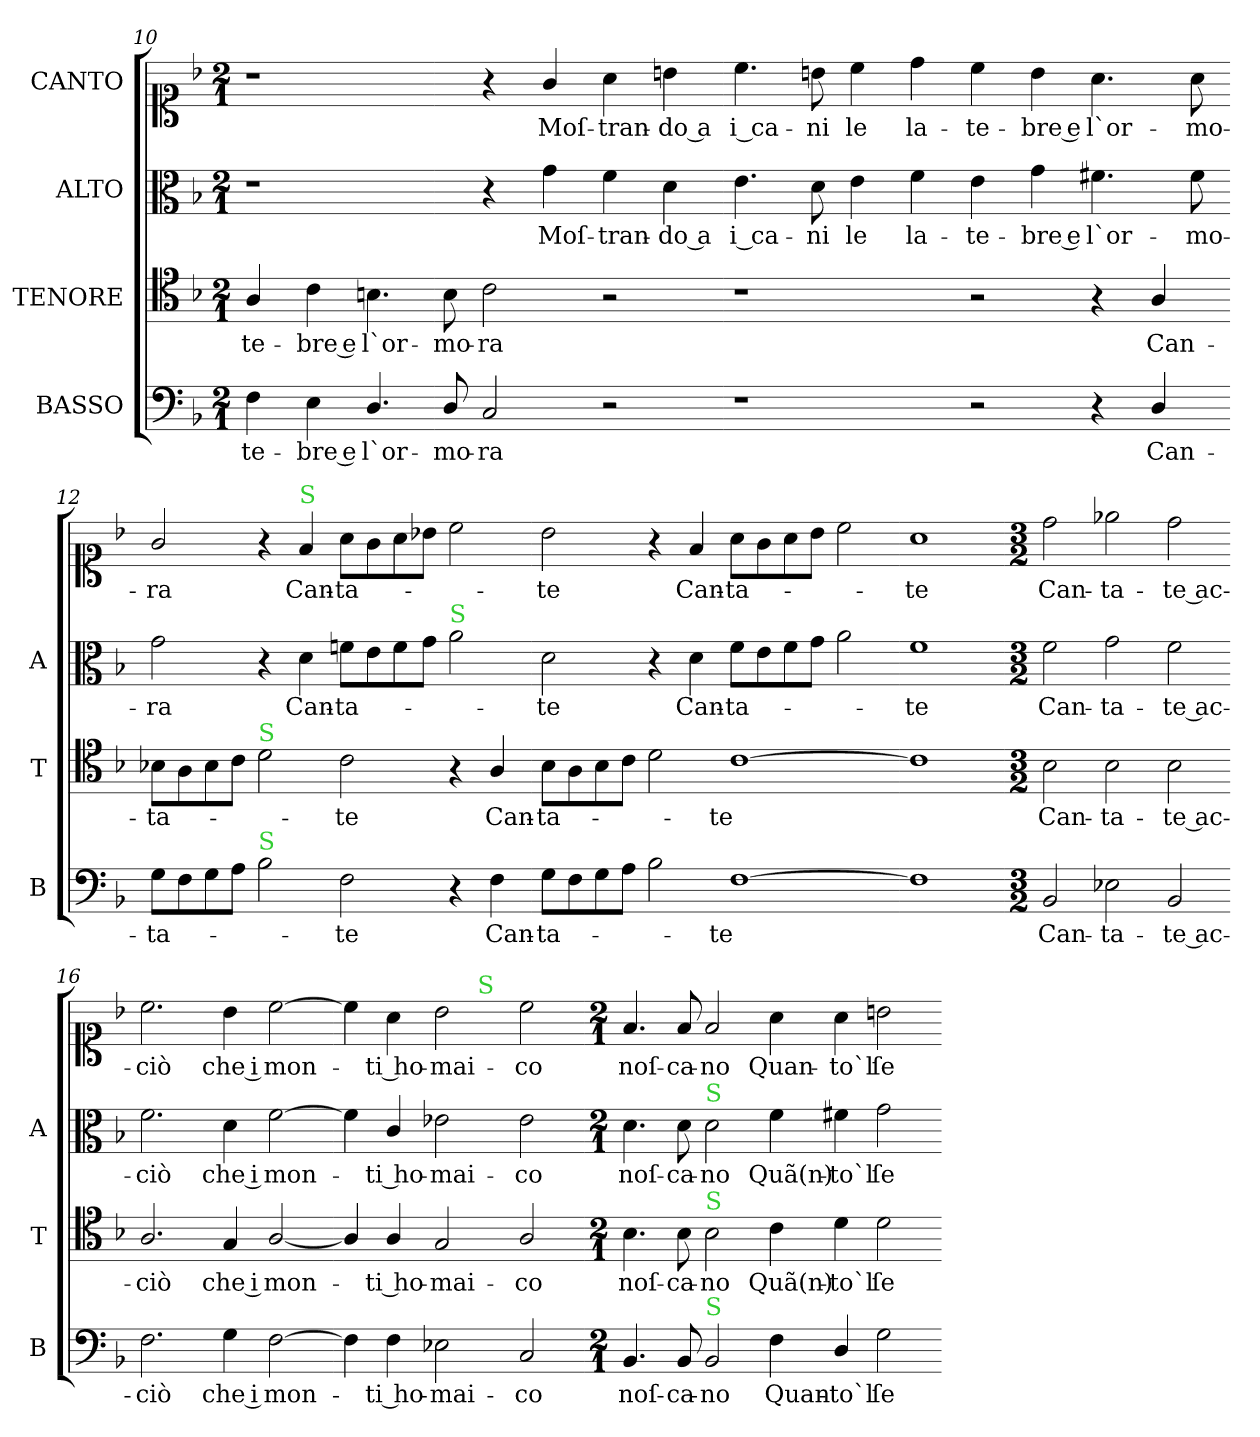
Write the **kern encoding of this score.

**kern	**text	**kern	**text	**kern	**text	**kern	**text
*part4	*part4	*part3	*part3	*part2	*part2	*part1	*part1
*staff4	*staff4	*staff3	*staff3	*staff2	*staff2	*staff1	*staff1
*I"BASSO	*	*I"TENORE	*	*I"ALTO	*	*I"CANTO	*
*I'B	*	*I'T	*	*I'A	*	*	*
*clefF4	*	*clefC4	*	*clefC3	*	*clefC1	*
*k[b-]	*	*k[b-]	*	*k[b-]	*	*k[b-]	*
*F:	*	*F:	*	*F:	*	*F:	*
*M2/1	*	*M2/1	*	*M2/1	*	*M2/1	*
=10	=10	=10	=10	=10	=10	=10	=10
4F\	-te-	4A/	-te-	1r	.	1r	.
4E\	-bre e	4c\	-bre e	.	.	.	.
4.D/	l`or-	4.Bn\	l`or-	.	.	.	.
8D/	-mo-	8B\	-mo-	.	.	.	.
2C/	-ra	2c\	-ra	4r	.	4r	.
.	.	.	.	4g\	Moſ-	4g/	Moſ-
2r	.	2r	.	4f\	-tran-	4a\	-tran-
.	.	.	.	4d\	-do a	4bn\	-do a
=11-	=11-	=11-	=11-	=11-	=11-	=11-	=11-
1r	.	1r	.	4.e\	i ca-	4.cc\	i ca-
.	.	.	.	8d\	-ni	8bn\	-ni
.	.	.	.	4e\	le	4cc\	le
.	.	.	.	4f\	la-	4dd\	la-
2r	.	2r	.	4e\	-te-	4cc\	-te-
.	.	.	.	4g\	-bre e	4b\	-bre e
4r	.	4r	.	4.f#X\	l`or-	4.a\	l`or-
4D/	Can-	4A/	Can-	.	.	.	.
.	.	.	.	8f#\	-mo-	8a\	-mo-
=12-	=12-	=12-	=12-	=12-	=12-	=12-	=12-
8G\L	-ta-	8B-X\L	-ta-	2g\	-ra	2g/	-ra
8F\	.	8A\	.	.	.	.	.
8G\	.	8B-\	.	.	.	.	.
8A\J	.	8c\J	.	.	.	.	.
!	!	!LO:TX:a:color=limegreen:t=S	!	!	!	!	!
!LO:TX:a:color=limegreen:t=S	!	!	!	!	!	!	!
2B-\	.	2d\	.	4r	.	4r	.
!	!	!	!	!	!	!LO:TX:a:color=limegreen:t=S	!
.	.	.	.	4d\	Can-	4f/	Can-
2F\	-te	2c\	-te	8fn\L	-ta-	8a\L	-ta-
.	.	.	.	8e\	.	8g\	.
.	.	.	.	8f\	.	8a\	.
.	.	.	.	8g\J	.	8b-X\J	.
!	!	!	!	!LO:TX:a:color=limegreen:t=S	!	!	!
4r	.	4r	.	2a\	.	2cc\	.
4F\	Can-	4A/	Can-	.	.	.	.
=13-	=13-	=13-	=13-	=13-	=13-	=13-	=13-
8G\L	-ta-	8B-\L	-ta-	2d\	-te	2b-\	-te
8F\	.	8A\	.	.	.	.	.
8G\	.	8B-\	.	.	.	.	.
8A\J	.	8c\J	.	.	.	.	.
2B-\	.	2d\	.	4r	.	4r	.
.	.	.	.	4d\	Can-	4f/	Can-
[1F	-te	[1c	-te	8f\L	-ta-	8a\L	-ta-
.	.	.	.	8e\	.	8g\	.
.	.	.	.	8f\	.	8a\	.
.	.	.	.	8g\J	.	8b-\J	.
.	.	.	.	2a\	.	2cc\	.
=14-	=14-	=14-	=14-	=14-	=14-	=14-	=14-
1F]	.	1c]	.	1f	-te	1a	-te
=15-	=15-	=15-	=15-	=15-	=15-	=15-	=15-
*M3/2	*	*M3/2	*	*M3/2	*	*M3/2	*
2BB-/	Can-	2B-\	Can-	2f\	Can-	2dd\	Can-
2E-X\	-ta-	2B-\	-ta-	2g\	-ta-	2ee-X\	-ta-
2BB-/	-te ac-	2B-\	-te ac-	2f\	-te ac-	2dd\	-te ac-
=16-	=16-	=16-	=16-	=16-	=16-	=16-	=16-
2.F\	-ciò	2.A/	-ciò	2.f\	-ciò	2.cc\	-ciò
4G\	che i	4G/	che i	4d\	che i	4b-\	che i
[2F\	mon-	[2A/	mon-	[2f\	mon-	[2cc\	mon-
=17-	=17-	=17-	=17-	=17-	=17-	=17-	=17-
*	*	*	*	*	*	*^	*
4F\]	.	4A/]	.	4f\]	.	4cc\]	2.ryy	.
4F\	-ti ho-	4A/	-ti ho-	4c/	-ti ho-	4a\	.	-ti ho-
2E-X\	-mai-	2G/	-mai-	2e-X\	-mai-	2b-\	.	-mai-
!	!	!	!	!	!	!	!LO:TX:a:color=limegreen:t=S	!
.	.	.	.	.	.	.	2.ryy	.
2C/	-co	2A/	-co	2e-\	-co	2cc\	.	-co
*	*	*	*	*	*	*v	*v	*
=18-	=18-	=18-	=18-	=18-	=18-	=18-	=18-
*M2/1	*	*M2/1	*	*M2/1	*	*M2/1	*
4.BB-/	noſ-	4.B-\	noſ-	4.d\	noſ-	4.f/	noſ-
8BB-/	-ca-	8B-\	-ca-	8d\	-ca-	8f/	-ca-
!	!	!	!	!LO:TX:a:color=limegreen:t=S	!	!	!
!	!	!LO:TX:a:color=limegreen:t=S	!	!	!	!	!
!LO:TX:a:color=limegreen:t=S	!	!	!	!	!	!	!
2BB-/	-no	2B-\	-no	2d\	-no	2f/	-no
4F\	Quan-	4c\	Quã(n)-	4f\	Quã(n)-	4a\	Quan-
4D/	-to`l	4d\	-to`l	4f#X\	-to`l	4a\	-to`l
2G\	ſe-	2d\	ſe-	2g\	ſe-	2bn\	ſe-
=-	=-	=-	=-	=-	=-	=-	=-
*-	*-	*-	*-	*-	*-	*-	*-
